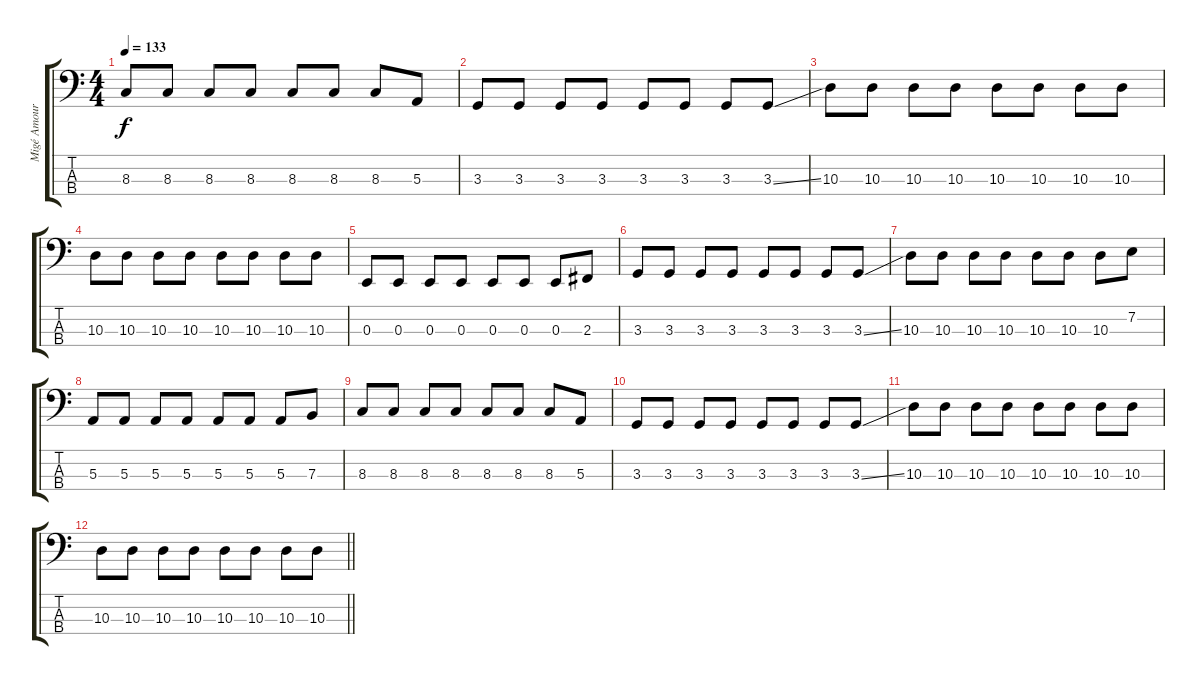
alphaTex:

\track ("Migé Amour (Bass)" "Migé Amour") {instrument electricbassfinger}
\staff {score tabs}
\tuning (D2 A1 E1 B0) {hide}
\ts (4 4)
\tempo 133
\clef f4
\ks c
8.3.8{dy f} 8.3.8 8.3.8 8.3.8 8.3.8 8.3.8 8.3.8 5.3.8 |
3.3.8 3.3.8 3.3.8 3.3.8 3.3.8 3.3.8 3.3.8 3.3{ss}.8 |
10.3.8 10.3.8 10.3.8 10.3.8 10.3.8 10.3.8 10.3.8 10.3.8 |
10.3.8 10.3.8 10.3.8 10.3.8 10.3.8 10.3.8 10.3.8 10.3.8 |
0.3.8 0.3.8 0.3.8 0.3.8 0.3.8 0.3.8 0.3.8 2.3.8 |
3.3.8 3.3.8 3.3.8 3.3.8 3.3.8 3.3.8 3.3.8 3.3{ss}.8 |
10.3.8 10.3.8 10.3.8 10.3.8 10.3.8 10.3.8 10.3.8 7.2.8 |
5.3.8 5.3.8 5.3.8 5.3.8 5.3.8 5.3.8 5.3.8 7.3.8 |
8.3.8 8.3.8 8.3.8 8.3.8 8.3.8 8.3.8 8.3.8 5.3.8 |
3.3.8 3.3.8 3.3.8 3.3.8 3.3.8 3.3.8 3.3.8 3.3{ss}.8 |
10.3.8 10.3.8 10.3.8 10.3.8 10.3.8 10.3.8 10.3.8 10.3.8 |
\barLineRight lightlight
10.3.8 10.3.8 10.3.8 10.3.8 10.3.8 10.3.8 10.3.8 10.3.8
